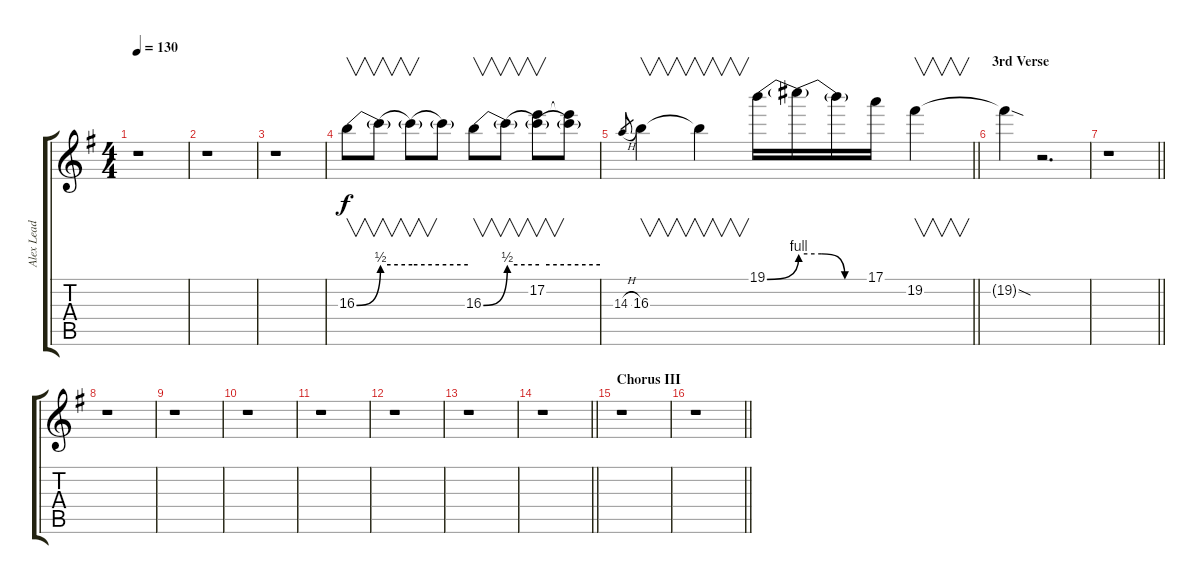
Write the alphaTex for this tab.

\track ("Alex Lead Guitar" "Alex Lead ") {instrument distortionguitar}
\staff {score tabs}
\tuning (E4 B3 G3 D3 A2 E2) {hide}
\ts (4 4)
\tempo 130
\clef g2
\ks g
r.1{dy f} |
r.1 |
r.1 |
16.3{be (bend 0 0 60 2)}.8{v} 16.3{be (hold 0 2 60 2) t}.8{v} 16.3{be (hold 0 2 60 2) t}.8{v} 16.3{t}.8 16.3{be (bend 0 0 60 2)}.8{v} 16.3{be (hold 0 2 60 2) t}.8{v} (17.2 16.3{be (hold 0 2 60 2) t}).8{v} (17.2{t} 16.3{t}).8 |
\barLineRight lightlight
14.3{h}.8{gr} 16.3.4{v} 16.3{t}.4{v} 19.1{be (bend 0 0 60 4)}.16 19.1{be (custom 0 4 20 4 40 0 60 0) t}.16 19.1{t}.16 17.1.16 19.2.4{v} |
\section ("" "3rd Verse")
19.2{sod t}.4 r.2{d} |
\barLineRight lightlight
r.1 |
r.1 |
r.1 |
r.1 |
r.1 |
r.1 |
r.1 |
\barLineRight lightlight
r.1 |
\section ("" "Chorus III")
r.1 |
\barLineRight lightlight
r.1
